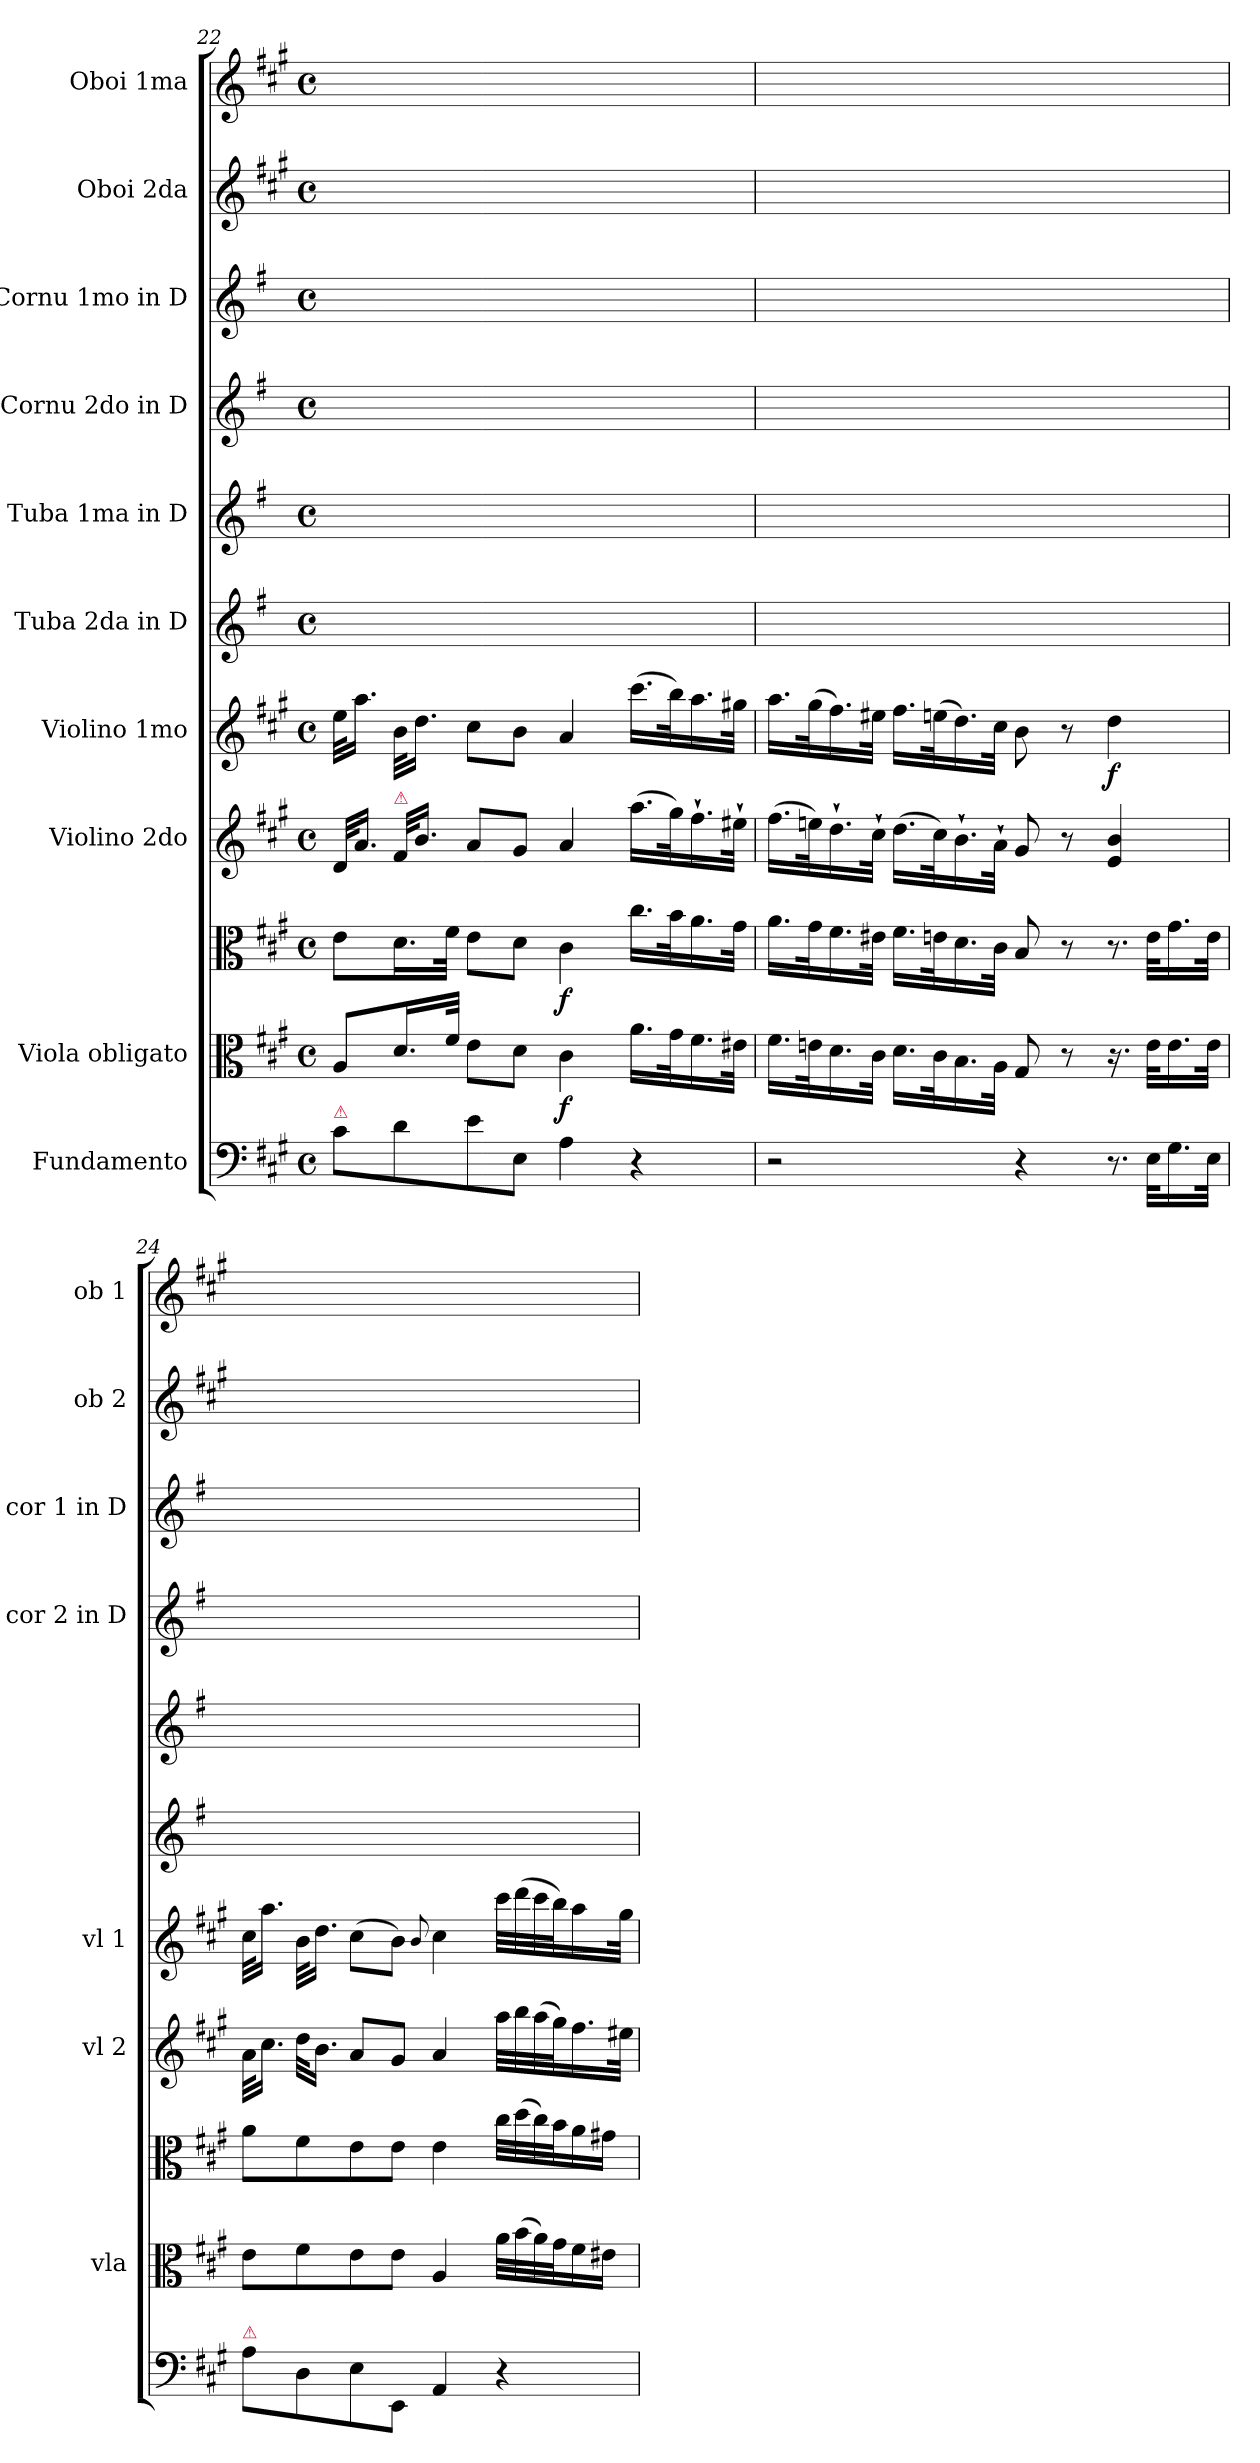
**kern	**kern	**dynam	**kern	**dynam	**kern	**kern	**dynam	**kern	**kern	**kern	**kern	**kern	**kern
*part11	*part10	*part10	*part9	*part9	*part8	*part7	*part7	*part6	*part5	*part4	*part3	*part2	*part1
*staff11	*staff10	*staff10	*staff9	*staff9	*staff8	*staff7	*staff7	*staff6	*staff5	*staff4	*staff3	*staff2	*staff1
*I"Fundamento	*I"Viola obligato	*	*	*	*I"Violino 2do	*I"Violino 1mo	*	*I"Tuba 2da in D	*I"Tuba 1ma in D	*I"Cornu 2do in D	*I"Cornu 1mo in D	*I"Oboi 2da	*I"Oboi 1ma
*	*I'vla	*	*	*	*I'vl 2	*I'vl 1	*	*	*	*I'cor 2 in D	*I'cor 1 in D	*I'ob 2	*I'ob 1
*clefF4	*clefC3	*	*clefC3	*	*clefG2	*clefG2	*	*clefG2	*clefG2	*clefG2	*clefG2	*clefG2	*clefG2
*	*	*	*	*	*	*	*	*ITrd-1c-2	*ITrd-1c-2	*ITrd6c10	*ITrd6c10	*	*
*k[f#c#g#]	*k[f#c#g#]	*	*k[f#c#g#]	*	*k[f#c#g#]	*k[f#c#g#]	*	*k[f#c#g#]	*k[f#c#g#]	*k[f#c#g#]	*k[f#c#g#]	*k[f#c#g#]	*k[f#c#g#]
*M4/4	*M4/4	*	*M4/4	*	*M4/4	*M4/4	*	*M4/4	*M4/4	*M4/4	*M4/4	*M4/4	*M4/4
*met(c)	*met(c)	*	*met(c)	*	*met(c)	*met(c)	*	*met(c)	*met(c)	*met(c)	*met(c)	*met(c)	*met(c)
=22	=22	=22	=22	=22	=22	=22	=22	=22	=22	=22	=22	=22	=22
!LO:TX:a:color=crimson:t=⚠	!	!	!	!	!	!	!	!	!	!	!	!	!
8c#\L	8A/L	.	8e\L	.	32d/KLL	32ee\KLL	.	1ryy	1ryy	1ryy	1ryy	1ryy	1ryy
.	.	.	.	.	16.a/JJ	16.aa\JJ	.	.	.	.	.	.	.
!	!	!	!	!	!LO:TX:a:color=crimson:t=⚠	!	!	!	!	!	!	!	!
8d\	16.d/L	.	16.d\L	.	32f#/KLL	32b\KLL	.	.	.	.	.	.	.
.	.	.	.	.	16.b/JJ	16.dd\JJ	.	.	.	.	.	.	.
.	32f#/JJk	.	32f#\JJk	.	.	.	.	.	.	.	.	.	.
8e\	8e\L	.	8e\L	.	8a/L	8cc#\L	.	.	.	.	.	.	.
8E/J	8d\J	.	8d\J	.	8g#/J	8b\J	.	.	.	.	.	.	.
4A\	4c#\	f	4c#\	f	4a/	4a/	.	.	.	.	.	.	.
4r	16.a\LL	.	16.cc#\LL	.	(16.aa\LL	(16.ccc#\LL	.	.	.	.	.	.	.
.	32g#\K	.	32b\K	.	32gg#\K)	32bb\K)	.	.	.	.	.	.	.
.	16.f#\	.	16.a\	.	16.ff#`\	16.aa\	.	.	.	.	.	.	.
.	32e#X\JJk	.	32g#\JJk	.	32ee#X`\JJk	32gg#X\JJk	.	.	.	.	.	.	.
=23	=23	=23	=23	=23	=23	=23	=23	=23	=23	=23	=23	=23	=23
2r	16.f#\LL	.	16.a\LL	.	(16.ff#\LL	16.aa\LL	.	1ryy	1ryy	1ryy	1ryy	1ryy	1ryy
.	32en\K	.	32g#\K	.	32een\K)	(32gg#\K	.	.	.	.	.	.	.
.	16.d\	.	16.f#\	.	16.dd`\	16.ff#\)	.	.	.	.	.	.	.
.	32c#\JJk	.	32e#X\JJk	.	32cc#`\JJk	32ee#X\JJk	.	.	.	.	.	.	.
.	16.d\LL	.	16.f#\LL	.	(16.dd\LL	16.ff#\LL	.	.	.	.	.	.	.
.	32c#\K	.	32en\K	.	32cc#\K)	(32een\K	.	.	.	.	.	.	.
.	16.B\	.	16.d\	.	16.b`\	16.dd\)	.	.	.	.	.	.	.
.	32A\JJk	.	32c#\JJk	.	32a`\JJk	32cc#\JJk	.	.	.	.	.	.	.
4r	8G#/	.	8B/	.	8g#/	8b\	.	.	.	.	.	.	.
.	8r	.	8r	.	8r	8r	.	.	.	.	.	.	.
!LO:N:vis=8.	!	!	!LO:N:vis=8.	!	!	!	!	!	!	!	!	!	!
16.r	16.r	.	16.r	.	4e/ 4b/	4dd\	f	.	.	.	.	.	.
32E\KLL	32e\KLL	.	32e\KLL	.	.	.	.	.	.	.	.	.	.
16.G#\	16.e\	.	16.g#\	.	.	.	.	.	.	.	.	.	.
32E\JJk	32e\JJk	.	32e\JJk	.	.	.	.	.	.	.	.	.	.
=24	=24	=24	=24	=24	=24	=24	=24	=24	=24	=24	=24	=24	=24
!LO:TX:a:color=crimson:t=⚠	!	!	!	!	!	!	!	!	!	!	!	!	!
8A\L	8e\L	.	8a\L	.	32a\KLL	32cc#\KLL	.	1ryy	1ryy	1ryy	1ryy	1ryy	1ryy
.	.	.	.	.	16.cc#\JJ	16.aa\JJ	.	.	.	.	.	.	.
8D\	8f#\	.	8f#\	.	32dd\KLL	32b\KLL	.	.	.	.	.	.	.
.	.	.	.	.	16.b\JJ	16.dd\JJ	.	.	.	.	.	.	.
8E\	8e\	.	8e\	.	8a/L	(8cc#\L	.	.	.	.	.	.	.
8EE/J	8e\J	.	8e\J	.	8g#/J	8b\J)	.	.	.	.	.	.	.
.	.	.	.	.	.	8qqb/	.	.	.	.	.	.	.
4AA/	4A/	.	4e\	.	4a/	4cc#\	.	.	.	.	.	.	.
4r	32a\LLL	.	32cc#\LLL	.	32aa\LLL	32ccc#\LLL	.	.	.	.	.	.	.
.	(32b\	.	(32dd\	.	32bb\	(32ddd\	.	.	.	.	.	.	.
.	32a\)	.	32cc#\)	.	(32aa\	32ccc#\	.	.	.	.	.	.	.
.	32g#\J	.	32b\J	.	32gg#\J)	32bb\J)	.	.	.	.	.	.	.
!	!	!	!	!	!	!LO:N:vis=16	!	!	!	!	!	!	!
.	16f#\	.	16a\	.	16.ff#\	16.aa\	.	.	.	.	.	.	.
.	16e#X\JJ	.	16g#X\JJ	.	.	.	.	.	.	.	.	.	.
.	.	.	.	.	32ee#X\JJk	32gg#\JJk	.	.	.	.	.	.	.
=	=	=	=	=	=	=	=	=	=	=	=	=	=
*-	*-	*-	*-	*-	*-	*-	*-	*-	*-	*-	*-	*-	*-
